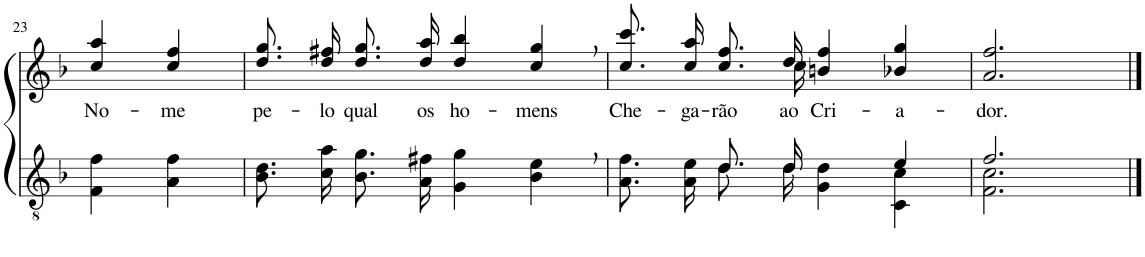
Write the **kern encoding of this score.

**kern	**kern	**text
*part2	*part1	*part1
*staff2	*staff1	*staff1
*I"Parte III e IV	*I"Parte I e II	*
!!LO:PB:g=z
*clefGv2	*clefG2	*
*Trd4c7	*Trd4c7	*
*k[b-]	*k[b-]	*
*M4/4	*M4/4	*
=23	=23	=23
!	!	!LO:LY:b
4F\ 4f\	4cc/ 4aa/	No-
!	!	!LO:LY:b
4A\ 4f\	4cc/ 4ff/	-me
=24	=24	=24
!	!	!LO:LY:b
8.B-\ 8.d\L	8.dd\ 8.gg\L	pe-
!	!	!LO:LY:b
16c\ 16a\Jk	16dd\ 16ff#X\Jk	-lo
!	!	!LO:LY:b
8.B-\ 8.g\L	8.dd\ 8.gg\L	qual
!	!	!LO:LY:b
16A\ 16f#X\Jk	16dd\ 16aa\Jk	os
!	!	!LO:LY:b
4G\ 4g\	4dd/ 4bb-/	ho-
!	!	!LO:LY:b
4B-\, 4e\,	4cc/, 4gg/,	-mens
=25	=25	=25
*^	*	*
!	!	!	!LO:LY:b
*	*	*^	*
4ryy	8.A\ 8.f\L	8.cc\ 8.ccc\L	4..ryy	Che-
!	!	!	!	!LO:LY:b
.	16A\ 16e\Jk	16cc\ 16aa\Jk	.	-ga-
!	!	!	!	!LO:LY:b
8.d/L	8.d\L	8.cc\ 8.ff\L	.	-rão
!	!	!	!	!LO:LY:b
16d/Jk	16d\Jk	16dd\Jk	16cc\	ao
!	!	!	!	!LO:LY:b
4ryy	4G\ 4d\	4bn/ 4ff/	2ryy	Cri-
!	!	!	!	!LO:LY:b
4e/	4C\ 4c\	4b-X/ 4gg/	.	-a-
*	*	*v	*v	*
=26	=26	=26	=26
!	!	!	!LO:LY:b
2.f/	2.F\ 2.c\	2.a/ 2.ff/	-dor.
*v	*v	*	*
==	==	==
*-	*-	*-
